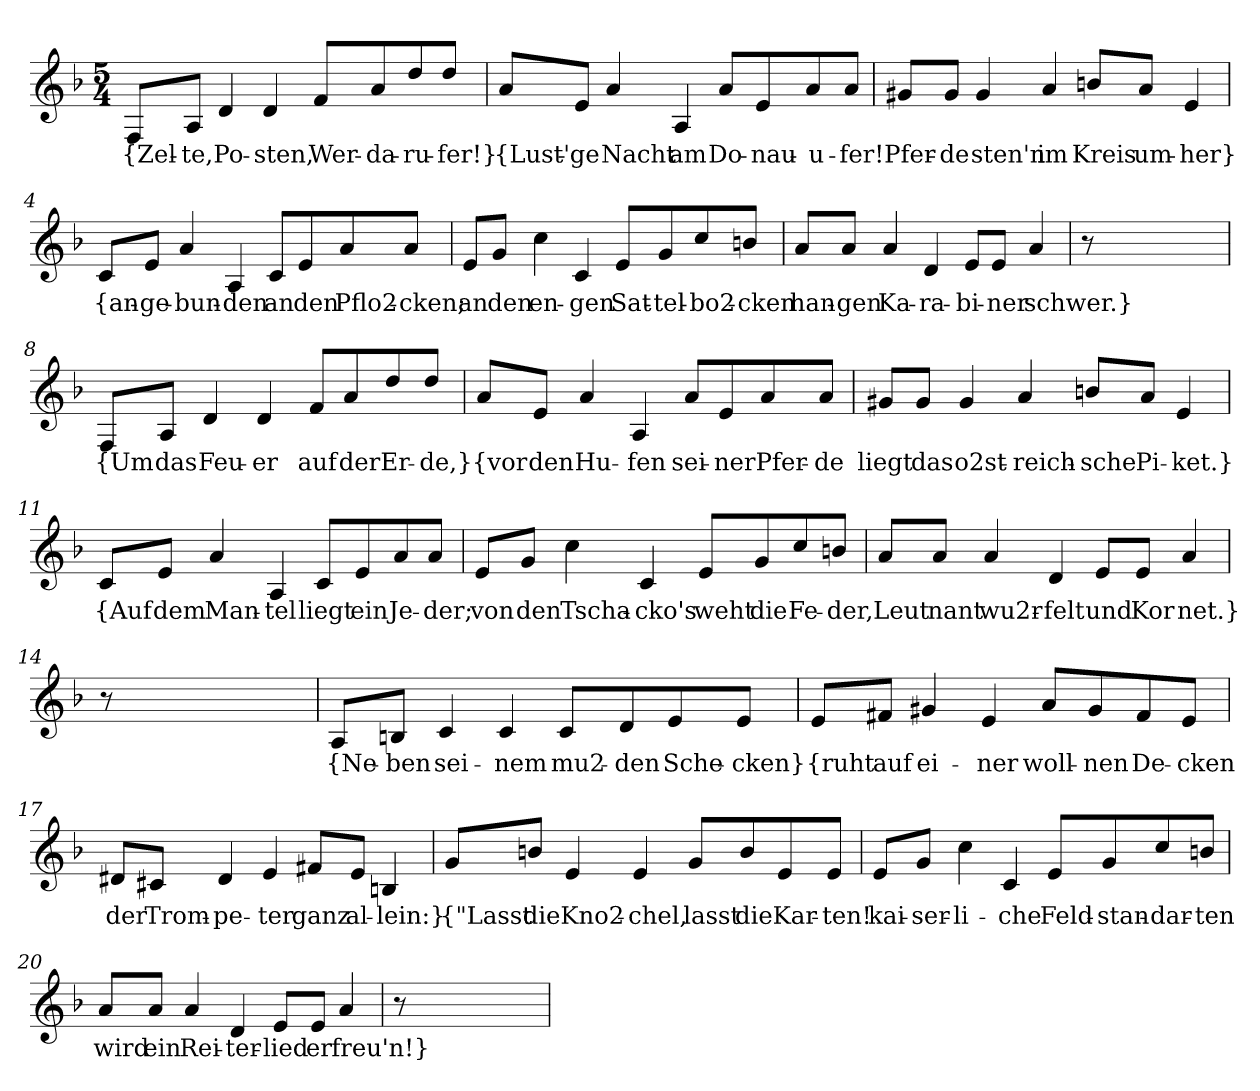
**kern	**text
*part1	*part1
*staff1	*staff1
*clefG2	*
*k[b-]	*
*M5/4	*
=1	=1
!	!LO:LY:b
8F/L	{Zel-
!	!LO:LY:b
8A/J	-te,
!	!LO:LY:b
4d/	Po-
!	!LO:LY:b
4d/	-sten,
!	!LO:LY:b
8f/L	Wer-
!	!LO:LY:b
8a/	-da-
!	!LO:LY:b
8dd/	-ru-
!	!LO:LY:b
8dd/J	-fer!}
=2	=2
!	!LO:LY:b
8a/L	{Lust'-
!	!LO:LY:b
8e/J	-ge
!	!LO:LY:b
4a/	Nacht
!	!LO:LY:b
4A/	am
!	!LO:LY:b
8a/L	Do-
!	!LO:LY:b
8e/	-nau-
!	!LO:LY:b
8a/	-u-
!	!LO:LY:b
8a/J	-fer!
!!LO:LB:g=z
=3	=3
!	!LO:LY:b
8g#X/L	Pfer-
!	!LO:LY:b
8g#/J	-de
!	!LO:LY:b
4g#/	sten'n
!	!LO:LY:b
4a/	im
!	!LO:LY:b
8bn/L	Kreis
!	!LO:LY:b
8a/J	um-
!	!LO:LY:b
4e/	-her}
=4	=4
!	!LO:LY:b
8c/L	{an-
!	!LO:LY:b
8e/J	-ge-
!	!LO:LY:b
4a/	-bun-
!	!LO:LY:b
4A/	-den
!	!LO:LY:b
8c/L	an
!	!LO:LY:b
8e/	den
!	!LO:LY:b
8a/	Pflo2-
!	!LO:LY:b
8a/J	-cken;
!!LO:LB:g=z
=5	=5
!	!LO:LY:b
8e/L	an
!	!LO:LY:b
8g/J	den
!	!LO:LY:b
4cc\	en-
!	!LO:LY:b
4c/	-gen
!	!LO:LY:b
8e/L	Sat-
!	!LO:LY:b
8g/	-tel-
!	!LO:LY:b
8cc/	-bo2-
!	!LO:LY:b
8bn/J	-cken
=6	=6
!	!LO:LY:b
8a/L	han-
!	!LO:LY:b
8a/J	-gen
!	!LO:LY:b
4a/	Ka-
!	!LO:LY:b
4d/	-ra-
!	!LO:LY:b
8e/L	-bi-
!	!LO:LY:b
8e/J	-ner
!	!LO:LY:b
4a/	schwer.}
=7	=7
8r	.
1ryy	.
8ryy	.
!!LO:LB:g=z
=8	=8
!	!LO:LY:b
8F/L	{Um
!	!LO:LY:b
8A/J	das
!	!LO:LY:b
4d/	Feu-
!	!LO:LY:b
4d/	-er
!	!LO:LY:b
8f/L	auf
!	!LO:LY:b
8a/	der
!	!LO:LY:b
8dd/	Er-
!	!LO:LY:b
8dd/J	-de,}
=9	=9
!	!LO:LY:b
8a/L	{vor
!	!LO:LY:b
8e/J	den
!	!LO:LY:b
4a/	Hu-
!	!LO:LY:b
4A/	-fen
!	!LO:LY:b
8a/L	sei-
!	!LO:LY:b
8e/	-ner
!	!LO:LY:b
8a/	Pfer-
!	!LO:LY:b
8a/J	-de
!!LO:LB:g=z
=10	=10
!	!LO:LY:b
8g#X/L	liegt
!	!LO:LY:b
8g#/J	das
!	!LO:LY:b
4g#/	o2st-
!	!LO:LY:b
4a/	-reich-
!	!LO:LY:b
8bn/L	-sche
!	!LO:LY:b
8a/J	Pi-
!	!LO:LY:b
4e/	-ket.}
=11	=11
!	!LO:LY:b
8c/L	{Auf
!	!LO:LY:b
8e/J	dem
!	!LO:LY:b
4a/	Man-
!	!LO:LY:b
4A/	-tel
!	!LO:LY:b
8c/L	liegt
!	!LO:LY:b
8e/	ein
!	!LO:LY:b
8a/	Je-
!	!LO:LY:b
8a/J	-der;
!!LO:LB:g=z
=12	=12
!	!LO:LY:b
8e/L	von
!	!LO:LY:b
8g/J	den
!	!LO:LY:b
4cc\	Tscha-
!	!LO:LY:b
4c/	-cko's
!	!LO:LY:b
8e/L	weht
!	!LO:LY:b
8g/	die
!	!LO:LY:b
8cc/	Fe-
!	!LO:LY:b
8bn/J	-der,
=13	=13
!	!LO:LY:b
8a/L	Leut
!	!LO:LY:b
8a/J	nant
!	!LO:LY:b
4a/	wu2r-
!	!LO:LY:b
4d/	-felt
!	!LO:LY:b
8e/L	und
!	!LO:LY:b
8e/J	Kor
!	!LO:LY:b
4a/	net.}
=14	=14
8r	.
1ryy	.
8ryy	.
!!LO:LB:g=z
=15	=15
!	!LO:LY:b
8A/L	{Ne-
!	!LO:LY:b
8Bn/J	-ben
!	!LO:LY:b
4c/	sei-
!	!LO:LY:b
4c/	-nem
!	!LO:LY:b
8c/L	mu2-
!	!LO:LY:b
8d/	-den
!	!LO:LY:b
8e/	Sche-
!	!LO:LY:b
8e/J	-cken}
=16	=16
!	!LO:LY:b
8e/L	{ruht
!	!LO:LY:b
8f#X/J	auf
!	!LO:LY:b
4g#X/	ei-
!	!LO:LY:b
4e/	-ner
!	!LO:LY:b
8a/L	woll-
!	!LO:LY:b
8g#/	-nen
!	!LO:LY:b
8f#/	De-
!	!LO:LY:b
8e/J	-cken
!!LO:LB:g=z
=17	=17
!	!LO:LY:b
8d#X/L	der
!	!LO:LY:b
8c#X/J	Trom-
!	!LO:LY:b
4d#/	-pe-
!	!LO:LY:b
4e/	-ter
!	!LO:LY:b
8f#X/L	ganz
!	!LO:LY:b
8e/J	al-
!	!LO:LY:b
4Bn/	-lein:}
=18	=18
!	!LO:LY:b
8g/L	{"Lasst
!	!LO:LY:b
8bn/J	die
!	!LO:LY:b
4e/	Kno2-
!	!LO:LY:b
4e/	-chel,
!	!LO:LY:b
8g/L	lasst
!	!LO:LY:b
8b/	die
!	!LO:LY:b
8e/	Kar-
!	!LO:LY:b
8e/J	-ten!
!!LO:LB:g=z
=19	=19
!	!LO:LY:b
8e/L	kai-
!	!LO:LY:b
8g/J	-ser-
!	!LO:LY:b
4cc\	-li-
!	!LO:LY:b
4c/	-che
!	!LO:LY:b
8e/L	Feld-
!	!LO:LY:b
8g/	-stan-
!	!LO:LY:b
8cc/	-dar-
!	!LO:LY:b
8bn/J	-ten
=20	=20
!	!LO:LY:b
8a/L	wird
!	!LO:LY:b
8a/J	ein
!	!LO:LY:b
4a/	Rei-
!	!LO:LY:b
4d/	-ter-
!	!LO:LY:b
8e/L	-lied
!	!LO:LY:b
8e/J	er
!	!LO:LY:b
4a/	freu'n!}
=21	=21
8r	.
1ryy	.
8ryy	.
=	=
*-	*-
